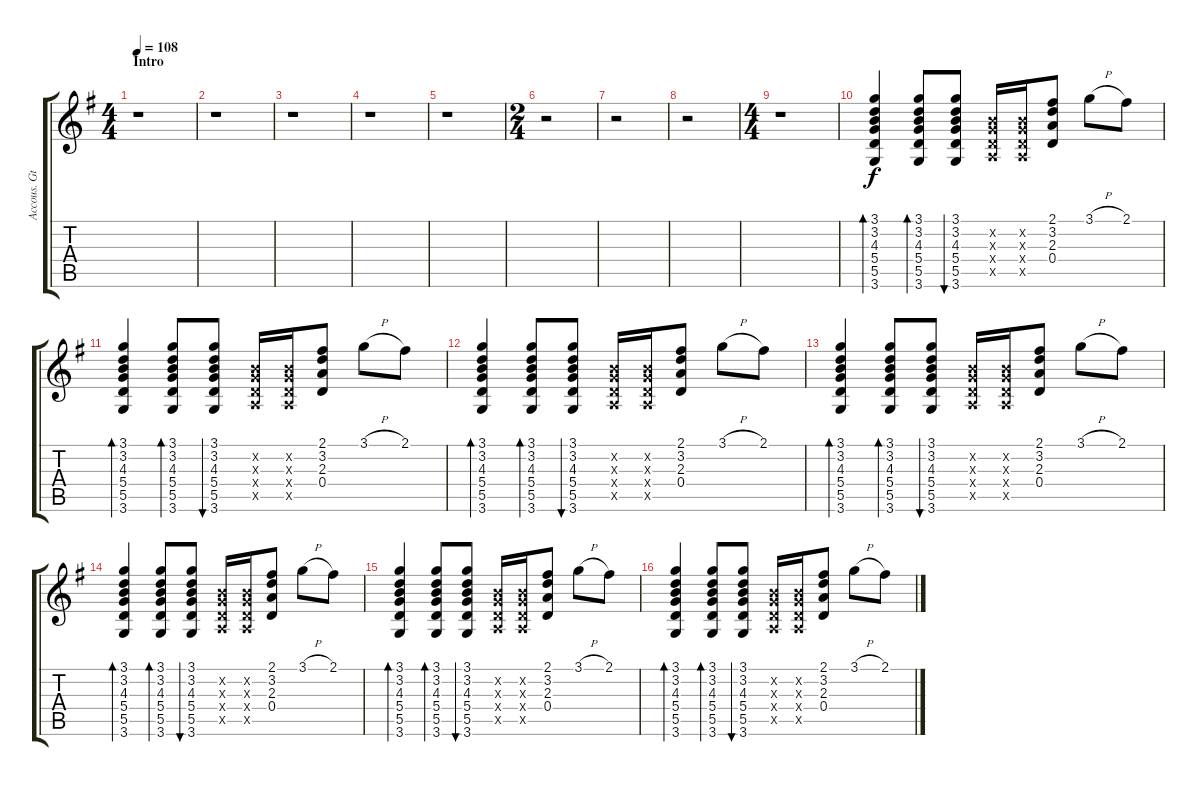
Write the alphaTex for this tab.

\track ("Accous. Gtr 2" "Accous. Gt") {instrument acousticguitarsteel}
\staff {score tabs}
\tuning (E4 B3 G3 D3 A2 E2) {hide}
\ts (4 4)
\section ("" "Intro")
\tempo 108
\clef g2
\ks g
r.1{dy f instrument acousticguitarsteel} |
r.1 |
r.1 |
r.1 |
r.1 |
\ts (2 4)
r.2 |
r.2 |
r.2 |
\ts (4 4)
r.1 |
(3.1 3.2 4.3 5.4 5.5 3.6).4{bd 60} (3.1 3.2 4.3 5.4 5.5 3.6).8{bd 60} (3.1 3.2 4.3 5.4 5.5 3.6).8{bu 60} (0.2{x} 0.3{x} 0.4{x} 0.5{x}).16 (0.2{x} 0.3{x} 0.4{x} 0.5{x}).16 (2.1 3.2 2.3 0.4).8 3.1{h}.8 2.1.8 |
(3.1 3.2 4.3 5.4 5.5 3.6).4{bd 60} (3.1 3.2 4.3 5.4 5.5 3.6).8{bd 60} (3.1 3.2 4.3 5.4 5.5 3.6).8{bu 60} (0.2{x} 0.3{x} 0.4{x} 0.5{x}).16 (0.2{x} 0.3{x} 0.4{x} 0.5{x}).16 (2.1 3.2 2.3 0.4).8 3.1{h}.8 2.1.8 |
(3.1 3.2 4.3 5.4 5.5 3.6).4{bd 60} (3.1 3.2 4.3 5.4 5.5 3.6).8{bd 60} (3.1 3.2 4.3 5.4 5.5 3.6).8{bu 60} (0.2{x} 0.3{x} 0.4{x} 0.5{x}).16 (0.2{x} 0.3{x} 0.4{x} 0.5{x}).16 (2.1 3.2 2.3 0.4).8 3.1{h}.8 2.1.8 |
(3.1 3.2 4.3 5.4 5.5 3.6).4{bd 60} (3.1 3.2 4.3 5.4 5.5 3.6).8{bd 60} (3.1 3.2 4.3 5.4 5.5 3.6).8{bu 60} (0.2{x} 0.3{x} 0.4{x} 0.5{x}).16 (0.2{x} 0.3{x} 0.4{x} 0.5{x}).16 (2.1 3.2 2.3 0.4).8 3.1{h}.8 2.1.8 |
(3.1 3.2 4.3 5.4 5.5 3.6).4{bd 60} (3.1 3.2 4.3 5.4 5.5 3.6).8{bd 60} (3.1 3.2 4.3 5.4 5.5 3.6).8{bu 60} (0.2{x} 0.3{x} 0.4{x} 0.5{x}).16 (0.2{x} 0.3{x} 0.4{x} 0.5{x}).16 (2.1 3.2 2.3 0.4).8 3.1{h}.8 2.1.8 |
(3.1 3.2 4.3 5.4 5.5 3.6).4{bd 60} (3.1 3.2 4.3 5.4 5.5 3.6).8{bd 60} (3.1 3.2 4.3 5.4 5.5 3.6).8{bu 60} (0.2{x} 0.3{x} 0.4{x} 0.5{x}).16 (0.2{x} 0.3{x} 0.4{x} 0.5{x}).16 (2.1 3.2 2.3 0.4).8 3.1{h}.8 2.1.8 |
(3.1 3.2 4.3 5.4 5.5 3.6).4{bd 60} (3.1 3.2 4.3 5.4 5.5 3.6).8{bd 60} (3.1 3.2 4.3 5.4 5.5 3.6).8{bu 60} (0.2{x} 0.3{x} 0.4{x} 0.5{x}).16 (0.2{x} 0.3{x} 0.4{x} 0.5{x}).16 (2.1 3.2 2.3 0.4).8 3.1{h}.8 2.1.8
